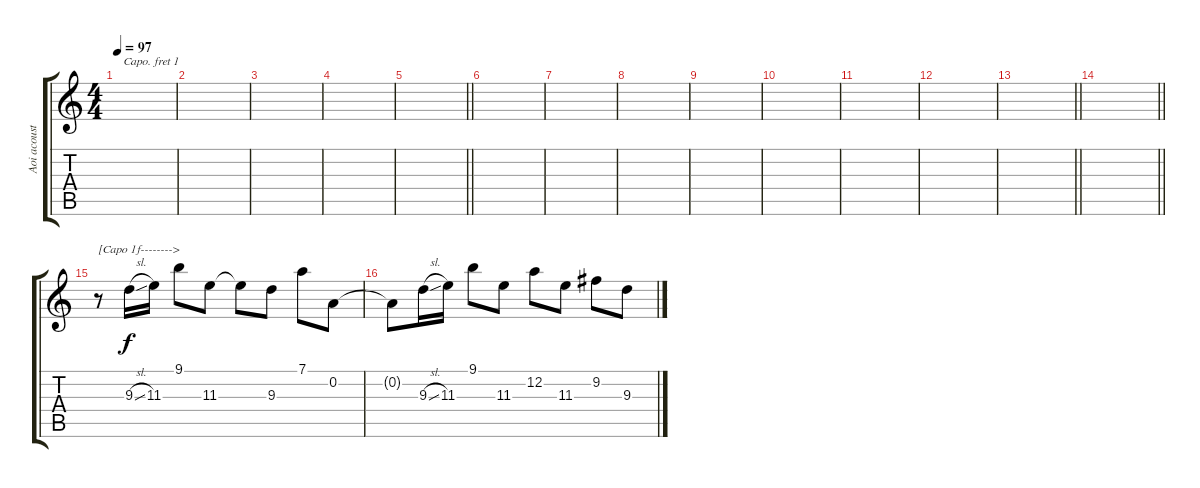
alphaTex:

\track ("Aoi acoustic" "Aoi acoust") {instrument acousticguitarsteel}
\staff {score tabs}
\capo 1
\tuning (Db4 Ab3 E3 B2 Gb2 B1) {hide}
\ts (4 4)
\tempo 97
\clef g2
\ks c
|
|
|
|
\barLineRight lightlight
|
|
|
|
|
|
|
|
\barLineRight lightlight
|
\barLineRight lightlight
|
r.8{txt "[Capo 1f-------->"} 9.3{sl}.16 11.3.16 9.1.8 11.3.8 11.3{t}.8 9.3.8 7.1.8 0.2.8 |
0.2{t}.8 9.3{sl}.16 11.3.16 9.1.8 11.3.8 12.2.8 11.3.8 9.2.8 9.3.8
